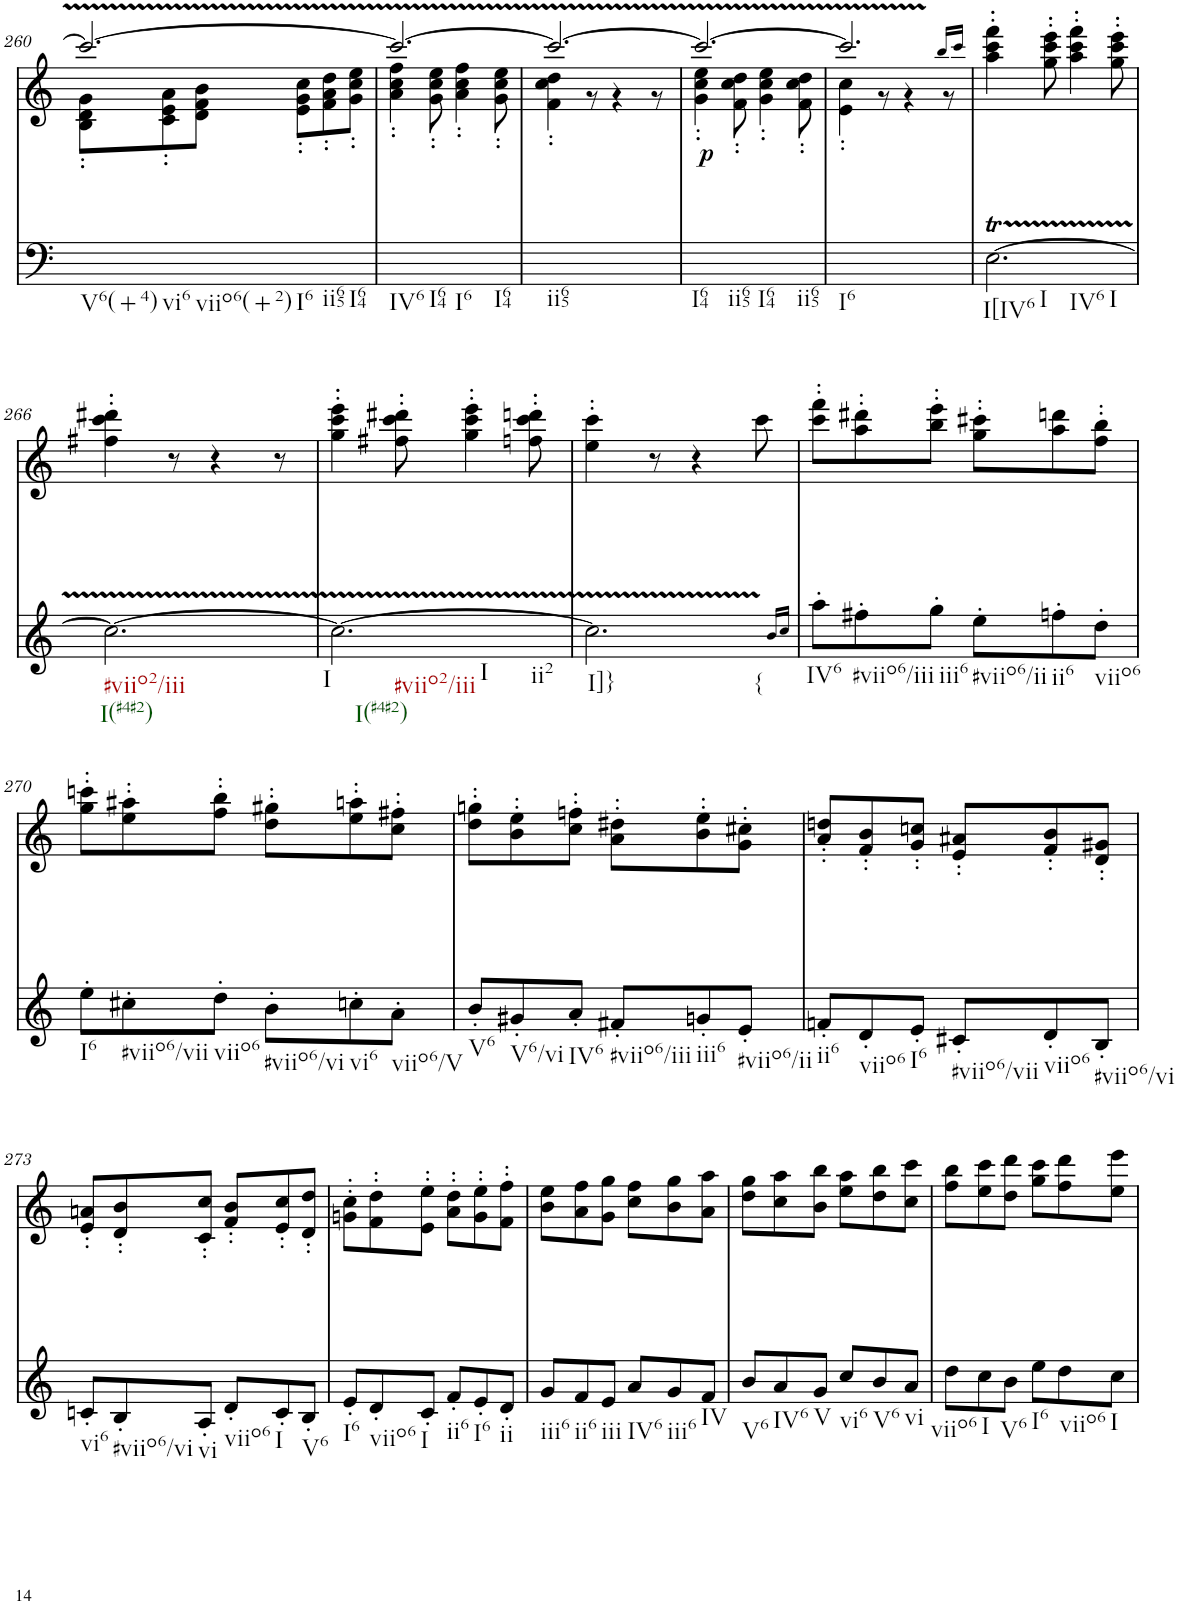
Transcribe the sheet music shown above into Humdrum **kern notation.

**kern	**kern	**dynam
*part2	*part1	*part1
*staff2	*staff1	*staff1
*I"piano	*I"piano	*
*I'Pno	*I'Pno	*
!!LO:PB:g=z
*clefF4	*clefG2	*
*k[]	*k[]	*
*M6/8	*M6/8	*
=260	=260	=260
*	*^	*
!LO:TX:b:t=V6(+4)	!	!	!
!LO:TX:b:t=vi6	!	!	!
!LO:TX:b:t=viio6(+2)	!	!	!
!LO:TX:b:t=I6	!	!	!
!LO:TX:b:t=ii65	!	!	!
!LO:TX:b:t=I64	!	!	!
2.ryy	2.ccc/_	8B\' 8d\' 8g\'L	.
.	.	8c\' 8e\' 8a\'	.
.	.	8d\ 8f\ 8b\J	.
.	.	8e\' 8g\' 8cc\'L	.
.	.	8f\' 8a\' 8dd\'	.
.	.	8g\' 8cc\' 8ee\'J	.
=261	=261	=261	=261
!LO:TX:b:t=IV6	!	!	!
!LO:TX:b:t=I64	!	!	!
!LO:TX:b:t=I6	!	!	!
!LO:TX:b:t=I64	!	!	!
2.ryy	2.ccc/_	4a\' 4cc\' 4ff\'	.
.	.	8g\' 8cc\' 8ee\'	.
.	.	4a\' 4cc\' 4ff\'	.
.	.	8g\' 8cc\' 8ee\'	.
=262	=262	=262	=262
!LO:TX:b:t=ii65	!	!	!
2.ryy	2.ccc/_	4f\' 4cc\' 4dd\'	.
.	.	8r	.
.	.	4r	.
.	.	8r	.
=263	=263	=263	=263
!LO:TX:b:t=I64	!	!	!
!LO:TX:b:t=ii65	!	!	!
!LO:TX:b:t=I64	!	!	!
!LO:TX:b:t=ii65	!	!	!
!	!	!	!LO:DY:b
2.ryy	2.ccc/_	4g\' 4cc\' 4ee\'	p
.	.	8f\' 8cc\' 8dd\'	.
.	.	4g\' 4cc\' 4ee\'	.
.	.	8f\' 8cc\' 8dd\'	.
=264	=264	=264	=264
!LO:TX:b:t=I6	!	!	!
2.ryy	2.ccc/]	4e\' 4cc\'	.
.	.	8r	.
.	.	4r	.
.	.	8r	.
*	*v	*v	*
.	16qbb/LL	.
.	16qccc/JJ	.
=265	=265	=265
*clefG2	*	*
!LO:TX:b:t=I[IV6	!	!
!LO:TX:b:t=I	!	!
!LO:TX:b:t=IV6	!	!
!LO:TX:b:t=I	!	!
[2.ccT\	4aa\' 4ccc\' 4fff\'	.
.	8gg\' 8ccc\' 8eee\'	.
.	4aa\' 4ccc\' 4fff\'	.
.	8gg\' 8ccc\' 8eee\'	.
!!LO:LB:g=z
=266	=266	=266
!LO:TX:b:t=#viio2/iii	!	!
!LO:TX:b:t=I(#4#2)	!	!
2.cc\_	4ff#X\' 4ccc\' 4ddd#X\'	.
.	8r	.
.	4r	.
.	8r	.
=267	=267	=267
!LO:TX:b:t=I	!	!
!LO:TX:b:t=#viio2/iii	!	!
!LO:TX:b:t=I(#4#2)	!	!
!LO:TX:b:t=I	!	!
!LO:TX:b:t=ii2	!	!
2.cc\_	4gg\' 4ccc\' 4eee\'	.
.	8ff#X\' 8ccc\' 8ddd#X\'	.
.	4gg\' 4ccc\' 4eee\'	.
.	8ffn\' 8ccc\' 8dddn\'	.
=268	=268	=268
!LO:TX:b:t=I]}	!	!
!LO:TX:b:t={	!	!
2.ccTTT\]	4ee\' 4ccc\'	.
.	8r	.
.	4r	.
.	8ccc\	.
16qb/LL	.	.
16qcc/JJ	.	.
=269	=269	=269
!LO:TX:b:t=IV6	!	!
8aa'\L	8ccc\' 8fff\'L	.
!LO:TX:b:t=#viio6/iii	!	!
8ff#X'\	8aa\' 8ddd#X\'	.
!LO:TX:b:t=iii6	!	!
8gg'\J	8bb\' 8eee\'J	.
!LO:TX:b:t=#viio6/ii	!	!
8ee'\L	8gg\' 8ccc#X\'L	.
!LO:TX:b:t=ii6	!	!
8ffn'\	8aa\ 8dddn\	.
!LO:TX:b:t=viio6	!	!
8dd'\J	8ff\' 8bb\'J	.
!!LO:LB:g=z
=270	=270	=270
!LO:TX:b:t=I6	!	!
8ee'\L	8gg\' 8cccn\'L	.
!LO:TX:b:t=#viio6/vii	!	!
8cc#X'\	8ee\' 8aa#X\'	.
!LO:TX:b:t=viio6	!	!
8dd'\J	8ff\' 8bb\'J	.
!LO:TX:b:t=#viio6/vi	!	!
8b'\L	8dd\' 8gg#X\'L	.
!LO:TX:b:t=vi6	!	!
8ccn'\	8ee\' 8aan\'	.
!LO:TX:b:t=viio6/V	!	!
8a'\J	8cc\' 8ff#X\'J	.
=271	=271	=271
!LO:TX:b:t=V6	!	!
8b'/L	8dd\' 8ggn\'L	.
!LO:TX:b:t=V6/vi	!	!
8g#X'/	8b\' 8ee\'	.
!LO:TX:b:t=IV6	!	!
8a'/J	8cc\' 8ffn\'J	.
!LO:TX:b:t=#viio6/iii	!	!
8f#X'/L	8a\' 8dd#X\'L	.
!LO:TX:b:t=iii6	!	!
8gn'/	8b\' 8ee\'	.
!LO:TX:b:t=#viio6/ii	!	!
8e'/J	8g\' 8cc#X\'J	.
=272	=272	=272
!LO:TX:b:t=ii6	!	!
8fn'/L	8a/' 8ddn/'L	.
!LO:TX:b:t=viio6	!	!
8d'/	8f/' 8b/'	.
!LO:TX:b:t=I6	!	!
8e'/J	8g/' 8ccn/'J	.
!LO:TX:b:t=#viio6/vii	!	!
8c#X'/L	8e/' 8a#X/'L	.
!LO:TX:b:t=viio6	!	!
8d'/	8f/' 8b/'	.
!LO:TX:b:t=#viio6/vi	!	!
8B'/J	8d/' 8g#X/'J	.
!!LO:LB:g=z
=273	=273	=273
!LO:TX:b:t=vi6	!	!
8cn'/L	8e/' 8an/'L	.
!LO:TX:b:t=#viio6/vi	!	!
8B'/	8d/' 8b/'	.
!LO:TX:b:t=vi	!	!
8A'/J	8c/' 8cc/'J	.
!LO:TX:b:t=viio6	!	!
8d'/L	8f/' 8b/'L	.
!LO:TX:b:t=I	!	!
8c'/	8e/' 8cc/'	.
!LO:TX:b:t=V6	!	!
8B'/J	8d/' 8dd/'J	.
=274	=274	=274
!LO:TX:b:t=I6	!	!
8e'/L	8gn\' 8cc\'L	.
!LO:TX:b:t=viio6	!	!
8d'/	8f\' 8dd\'	.
!LO:TX:b:t=I	!	!
8c'/J	8e\' 8ee\'J	.
!LO:TX:b:t=ii6	!	!
8f'/L	8a\' 8dd\'L	.
!LO:TX:b:t=I6	!	!
8e'/	8g\' 8ee\'	.
!LO:TX:b:t=ii	!	!
8d'/J	8f\' 8ff\'J	.
=275	=275	=275
!LO:TX:b:t=iii6	!	!
8g/L	8b\ 8ee\L	.
!LO:TX:b:t=ii6	!	!
8f/	8a\ 8ff\	.
!LO:TX:b:t=iii	!	!
8e/J	8g\ 8gg\J	.
!LO:TX:b:t=IV6	!	!
8a/L	8cc\ 8ff\L	.
!LO:TX:b:t=iii6	!	!
8g/	8b\ 8gg\	.
!LO:TX:b:t=IV	!	!
8f/J	8a\ 8aa\J	.
=276	=276	=276
!LO:TX:b:t=V6	!	!
8b/L	8dd\ 8gg\L	.
!LO:TX:b:t=IV6	!	!
8a/	8cc\ 8aa\	.
!LO:TX:b:t=V	!	!
8g/J	8b\ 8bb\J	.
!LO:TX:b:t=vi6	!	!
8cc/L	8ee\ 8aa\L	.
!LO:TX:b:t=V6	!	!
8b/	8dd\ 8bb\	.
!LO:TX:b:t=vi	!	!
8a/J	8cc\ 8ccc\J	.
=277	=277	=277
!LO:TX:b:t=viio6	!	!
8dd\L	8ff\ 8bb\L	.
!LO:TX:b:t=I	!	!
8cc\	8ee\ 8ccc\	.
!LO:TX:b:t=V6	!	!
8b\J	8dd\ 8ddd\J	.
!LO:TX:b:t=I6	!	!
8ee\L	8gg\ 8ccc\L	.
!LO:TX:b:t=viio6	!	!
8dd\	8ff\ 8ddd\	.
!LO:TX:b:t=I	!	!
8cc\J	8ee\ 8eee\J	.
=	=	=
*-	*-	*-
